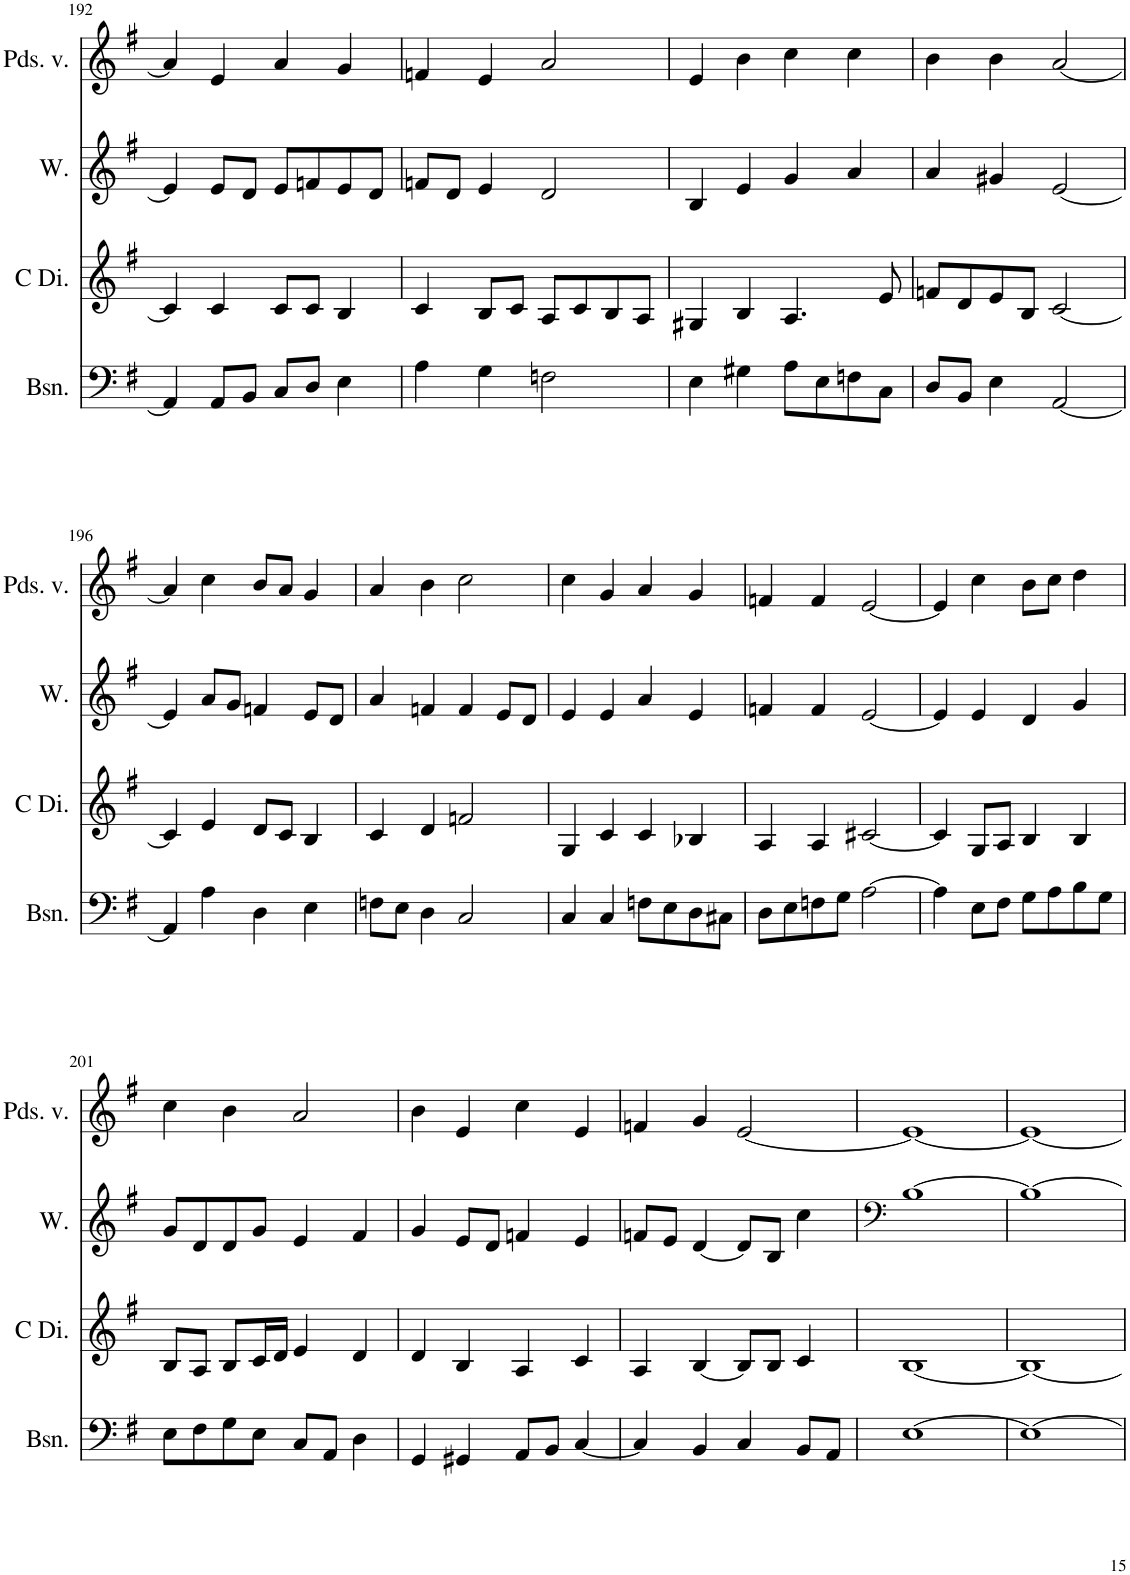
**kern	**kern	**kern	**kern
*part4	*part3	*part2	*part1
*staff4	*staff3	*staff2	*staff1
*I"Bassoon, Bassoon	*I"C Dizi, Piccolo	*I"Winds, Flute	*I"Pardessus de viole, Violin
*I'Bsn.	*I'C Di.	*I'W.	*I'Pds. v.
!!LO:PB:g=z
*clefF4	*clefG2	*clefG2	*clefG2
*	*Trd-7c-12	*	*
*k[f#]	*k[f#]	*k[f#]	*k[f#]
*M4/4	*M4/4	*M4/4	*M4/4
=192	=192	=192	=192
4AA/]	4c/]	4e/]	4a/]
8AA/L	4c/	8e/L	4e/
8BB/J	.	8d/J	.
8C/L	8c/L	8e/L	4a/
8D/J	8c/J	8fn/	.
4E\	4B/	8e/	4g/
.	.	8d/J	.
=193	=193	=193	=193
4A\	4c/	8fn/L	4fn/
.	.	8d/J	.
4G\	8B/L	4e/	4e/
.	8c/J	.	.
2Fn\	8A/L	2d/	2a/
.	8c/	.	.
.	8B/	.	.
.	8A/J	.	.
=194	=194	=194	=194
4E\	4G#X/	4B/	4e/
4G#X\	4B/	4e/	4b\
8A\L	4.A/	4g/	4cc\
8E\	.	.	.
8Fn\	.	4a/	4cc\
8C\J	8e/	.	.
=195	=195	=195	=195
8D/L	8fn/L	4a/	4b\
8BB/J	8d/	.	.
4E\	8e/	4g#X/	4b\
.	8B/J	.	.
[2AA/	[2c/	[2e/	[2a/
!!LO:LB:g=z
=196	=196	=196	=196
4AA/]	4c/]	4e/]	4a/]
4A\	4e/	8a/L	4cc\
.	.	8g/J	.
4D\	8d/L	4fn/	8b/L
.	8c/J	.	8a/J
4E\	4B/	8e/L	4g/
.	.	8d/J	.
=197	=197	=197	=197
8Fn\L	4c/	4a/	4a/
8E\J	.	.	.
4D\	4d/	4fn/	4b\
2C/	2fn/	4f/	2cc\
.	.	8e/L	.
.	.	8d/J	.
=198	=198	=198	=198
4C/	4G/	4e/	4cc\
4C/	4c/	4e/	4g/
8Fn\L	4c/	4a/	4a/
8E\	.	.	.
8D\	4B-X/	4e/	4g/
8C#X\J	.	.	.
=199	=199	=199	=199
8D\L	4A/	4fn/	4fn/
8E\	.	.	.
8Fn\	4A/	4f/	4f/
8G\J	.	.	.
[2A\	[2c#X/	[2e/	[2e/
=200	=200	=200	=200
4A\]	4c#/]	4e/]	4e/]
8E\L	8G/L	4e/	4cc\
8F#\J	8A/J	.	.
8G\L	4B/	4d/	8b\L
8A\	.	.	8cc\J
8B\	4B/	4g/	4dd\
8G\J	.	.	.
!!LO:LB:g=z
=201	=201	=201	=201
8E\L	8B/L	8g/L	4cc\
8F#\	8A/J	8d/	.
8G\	8B/L	8d/	4b\
8E\J	16c/L	8g/J	.
.	16d/JJ	.	.
8C/L	4e/	4e/	2a/
8AA/J	.	.	.
4D\	4d/	4f#/	.
=202	=202	=202	=202
4GG/	4d/	4g/	4b\
4GG#X/	4B/	8e/L	4e/
.	.	8d/J	.
8AA/L	4A/	4fn/	4cc\
8BB/J	.	.	.
[4C/	4c/	4e/	4e/
=203	=203	=203	=203
4C/]	4A/	8fn/L	4fn/
.	.	8e/J	.
4BB/	[4B/	[4d/	4g/
4C/	8B/L]	8d/L]	[2e/
.	8B/J	8B/J	.
8BB/L	4c/	4cc\	.
8AA/J	.	.	.
=204	=204	=204	=204
*	*	*clefF4	*
[1E	[1B	[1B	1e_
=205	=205	=205	=205
1E_	1B_	1B_	1e_
=	=	=	=
*-	*-	*-	*-
